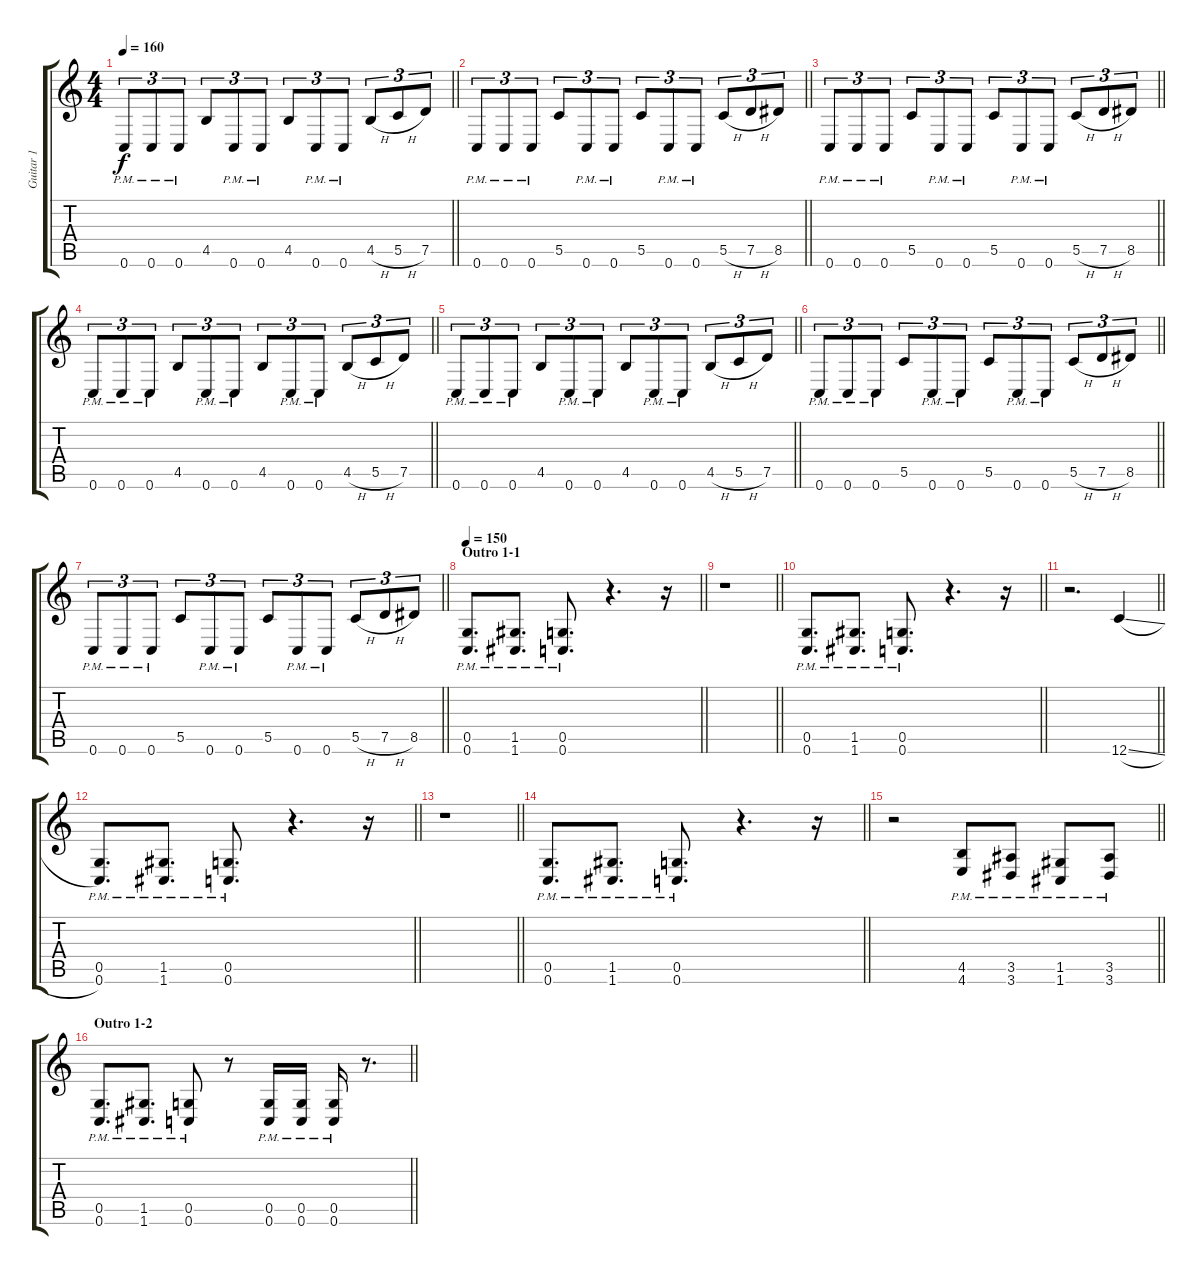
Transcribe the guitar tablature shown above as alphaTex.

\track ("Guitar 1" "Guitar 1") {instrument distortionguitar}
\staff {score tabs}
\tuning (D4 A3 F3 C3 G2 C2) {hide}
\ts (4 4)
\tempo 160
\clef g2
\barLineRight lightlight
\ks c
0.6{pm}.8{tu (3 2) dy f} 0.6{pm}.8{tu (3 2)} 0.6{pm}.8{tu (3 2)} 4.5.8{tu (3 2)} 0.6{pm}.8{tu (3 2)} 0.6{pm}.8{tu (3 2)} 4.5.8{tu (3 2)} 0.6{pm}.8{tu (3 2)} 0.6{pm}.8{tu (3 2)} 4.5{h}.8{tu (3 2)} 5.5{h}.8{tu (3 2)} 7.5.8{tu (3 2)} |
\barLineRight lightlight
0.6{pm}.8{tu (3 2)} 0.6{pm}.8{tu (3 2)} 0.6{pm}.8{tu (3 2)} 5.5.8{tu (3 2)} 0.6{pm}.8{tu (3 2)} 0.6{pm}.8{tu (3 2)} 5.5.8{tu (3 2)} 0.6{pm}.8{tu (3 2)} 0.6{pm}.8{tu (3 2)} 5.5{h}.8{tu (3 2)} 7.5{h}.8{tu (3 2)} 8.5.8{tu (3 2)} |
\barLineRight lightlight
0.6{pm}.8{tu (3 2)} 0.6{pm}.8{tu (3 2)} 0.6{pm}.8{tu (3 2)} 5.5.8{tu (3 2)} 0.6{pm}.8{tu (3 2)} 0.6{pm}.8{tu (3 2)} 5.5.8{tu (3 2)} 0.6{pm}.8{tu (3 2)} 0.6{pm}.8{tu (3 2)} 5.5{h}.8{tu (3 2)} 7.5{h}.8{tu (3 2)} 8.5.8{tu (3 2)} |
\barLineRight lightlight
0.6{pm}.8{tu (3 2)} 0.6{pm}.8{tu (3 2)} 0.6{pm}.8{tu (3 2)} 4.5.8{tu (3 2)} 0.6{pm}.8{tu (3 2)} 0.6{pm}.8{tu (3 2)} 4.5.8{tu (3 2)} 0.6{pm}.8{tu (3 2)} 0.6{pm}.8{tu (3 2)} 4.5{h}.8{tu (3 2)} 5.5{h}.8{tu (3 2)} 7.5.8{tu (3 2)} |
\barLineRight lightlight
0.6{pm}.8{tu (3 2)} 0.6{pm}.8{tu (3 2)} 0.6{pm}.8{tu (3 2)} 4.5.8{tu (3 2)} 0.6{pm}.8{tu (3 2)} 0.6{pm}.8{tu (3 2)} 4.5.8{tu (3 2)} 0.6{pm}.8{tu (3 2)} 0.6{pm}.8{tu (3 2)} 4.5{h}.8{tu (3 2)} 5.5{h}.8{tu (3 2)} 7.5.8{tu (3 2)} |
\barLineRight lightlight
0.6{pm}.8{tu (3 2)} 0.6{pm}.8{tu (3 2)} 0.6{pm}.8{tu (3 2)} 5.5.8{tu (3 2)} 0.6{pm}.8{tu (3 2)} 0.6{pm}.8{tu (3 2)} 5.5.8{tu (3 2)} 0.6{pm}.8{tu (3 2)} 0.6{pm}.8{tu (3 2)} 5.5{h}.8{tu (3 2)} 7.5{h}.8{tu (3 2)} 8.5.8{tu (3 2)} |
\barLineRight lightlight
0.6{pm}.8{tu (3 2)} 0.6{pm}.8{tu (3 2)} 0.6{pm}.8{tu (3 2)} 5.5.8{tu (3 2)} 0.6{pm}.8{tu (3 2)} 0.6{pm}.8{tu (3 2)} 5.5.8{tu (3 2)} 0.6{pm}.8{tu (3 2)} 0.6{pm}.8{tu (3 2)} 5.5{h}.8{tu (3 2)} 7.5{h}.8{tu (3 2)} 8.5.8{tu (3 2)} |
\section ("" "Outro 1-1")
\tempo 150
\barLineRight lightlight
(0.5{pm} 0.6{pm}).8{d} (1.5{pm} 1.6{pm}).8{d} (0.5{pm} 0.6{pm}).8{d} r.4{d} r.16 |
\barLineRight lightlight
r.1 |
\barLineRight lightlight
(0.5{pm} 0.6{pm}).8{d} (1.5{pm} 1.6{pm}).8{d} (0.5{pm} 0.6{pm}).8{d} r.4{d} r.16 |
\barLineRight lightlight
r.2{d} 12.6{sl}.4 |
\barLineRight lightlight
(0.5{pm} 0.6{pm}).8{d} (1.5{pm} 1.6{pm}).8{d} (0.5{pm} 0.6{pm}).8{d} r.4{d} r.16 |
\barLineRight lightlight
r.1 |
\barLineRight lightlight
(0.5{pm} 0.6{pm}).8{d} (1.5{pm} 1.6{pm}).8{d} (0.5{pm} 0.6{pm}).8{d} r.4{d} r.16 |
\barLineRight lightlight
r.2 (4.5{pm} 4.6{pm}).8 (3.5{pm} 3.6{pm}).8 (1.5{pm} 1.6{pm}).8 (3.5{pm} 3.6{pm}).8 |
\section ("" "Outro 1-2")
\barLineRight lightlight
(0.5{pm} 0.6{pm}).8{d} (1.5{pm} 1.6{pm}).8{d} (0.5{pm} 0.6{pm}).8 r.8 (0.5{pm} 0.6{pm}).16 (0.5{pm} 0.6{pm}).16 (0.5{pm} 0.6{pm}).16 r.8{d}
